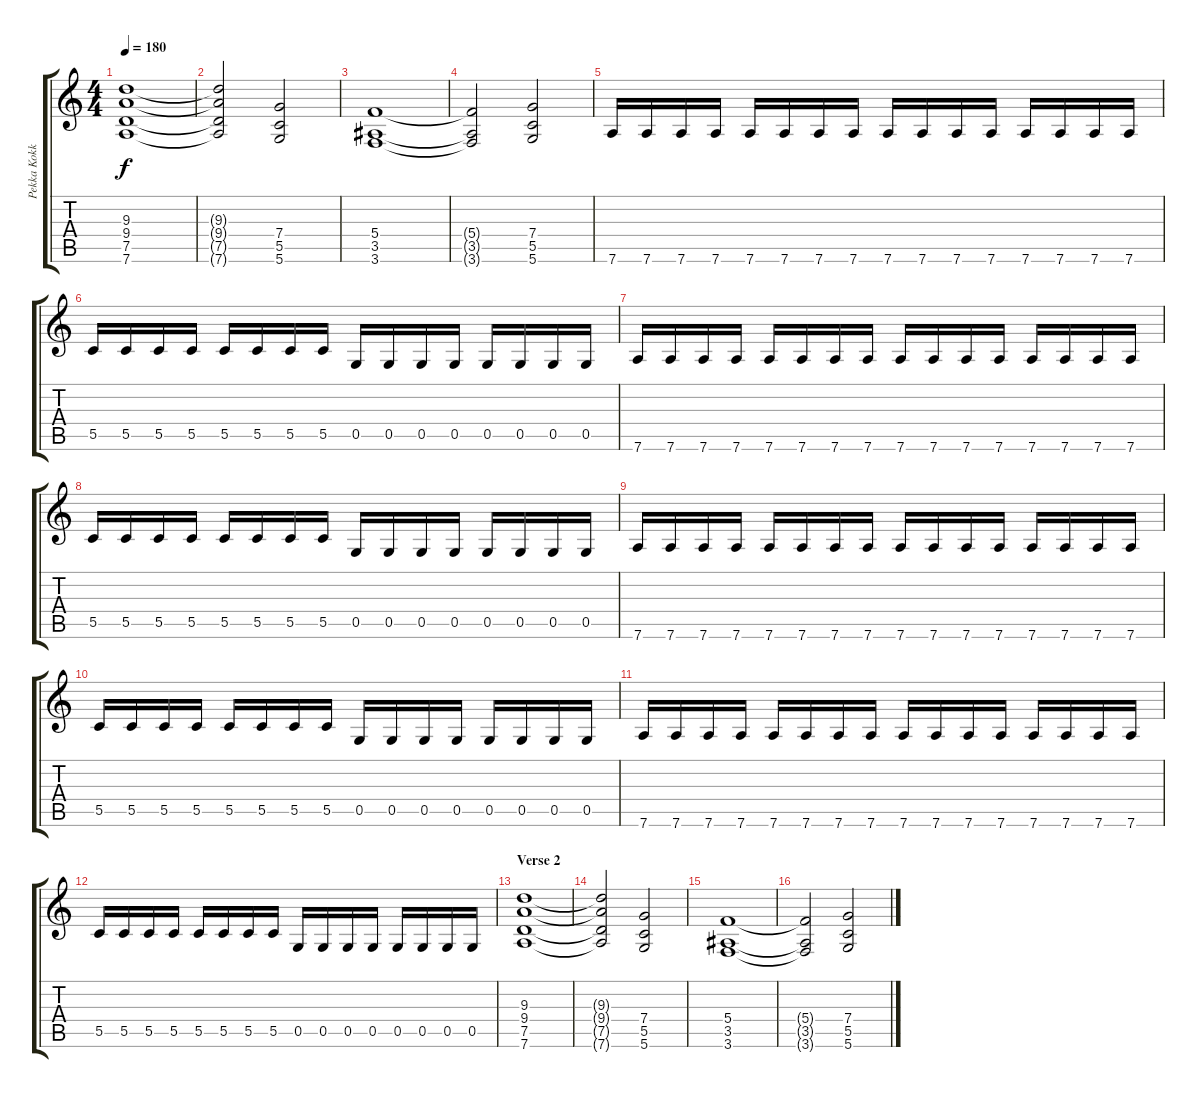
\track ("Pekka Kokko - Rythm Guitar" "Pekka Kokk") {instrument distortionguitar}
\staff {score tabs}
\tuning (D4 A3 F3 C3 G2 D2) {hide}
\ts (4 4)
\tempo 180
\clef g2
\ks c
(9.3 9.4 7.5 7.6).1{dy f} |
(9.3{t} 9.4{t} 7.5{t} 7.6{t}).2 (7.4 5.5 5.6).2 |
(5.4 3.5 3.6).1 |
(5.4{t} 3.5{t} 3.6{t}).2 (7.4 5.5 5.6).2 |
\section ("" "")
7.6.16 7.6.16 7.6.16 7.6.16 7.6.16 7.6.16 7.6.16 7.6.16 7.6.16 7.6.16 7.6.16 7.6.16 7.6.16 7.6.16 7.6.16 7.6.16 |
5.5.16 5.5.16 5.5.16 5.5.16 5.5.16 5.5.16 5.5.16 5.5.16 0.5.16 0.5.16 0.5.16 0.5.16 0.5.16 0.5.16 0.5.16 0.5.16 |
7.6.16 7.6.16 7.6.16 7.6.16 7.6.16 7.6.16 7.6.16 7.6.16 7.6.16 7.6.16 7.6.16 7.6.16 7.6.16 7.6.16 7.6.16 7.6.16 |
5.5.16 5.5.16 5.5.16 5.5.16 5.5.16 5.5.16 5.5.16 5.5.16 0.5.16 0.5.16 0.5.16 0.5.16 0.5.16 0.5.16 0.5.16 0.5.16 |
7.6.16 7.6.16 7.6.16 7.6.16 7.6.16 7.6.16 7.6.16 7.6.16 7.6.16 7.6.16 7.6.16 7.6.16 7.6.16 7.6.16 7.6.16 7.6.16 |
5.5.16 5.5.16 5.5.16 5.5.16 5.5.16 5.5.16 5.5.16 5.5.16 0.5.16 0.5.16 0.5.16 0.5.16 0.5.16 0.5.16 0.5.16 0.5.16 |
7.6.16 7.6.16 7.6.16 7.6.16 7.6.16 7.6.16 7.6.16 7.6.16 7.6.16 7.6.16 7.6.16 7.6.16 7.6.16 7.6.16 7.6.16 7.6.16 |
5.5.16 5.5.16 5.5.16 5.5.16 5.5.16 5.5.16 5.5.16 5.5.16 0.5.16 0.5.16 0.5.16 0.5.16 0.5.16 0.5.16 0.5.16 0.5.16 |
\section ("" "Verse 2")
(9.3 9.4 7.5 7.6).1 |
(9.3{t} 9.4{t} 7.5{t} 7.6{t}).2 (7.4 5.5 5.6).2 |
(5.4 3.5 3.6).1 |
(5.4{t} 3.5{t} 3.6{t}).2 (7.4 5.5 5.6).2
